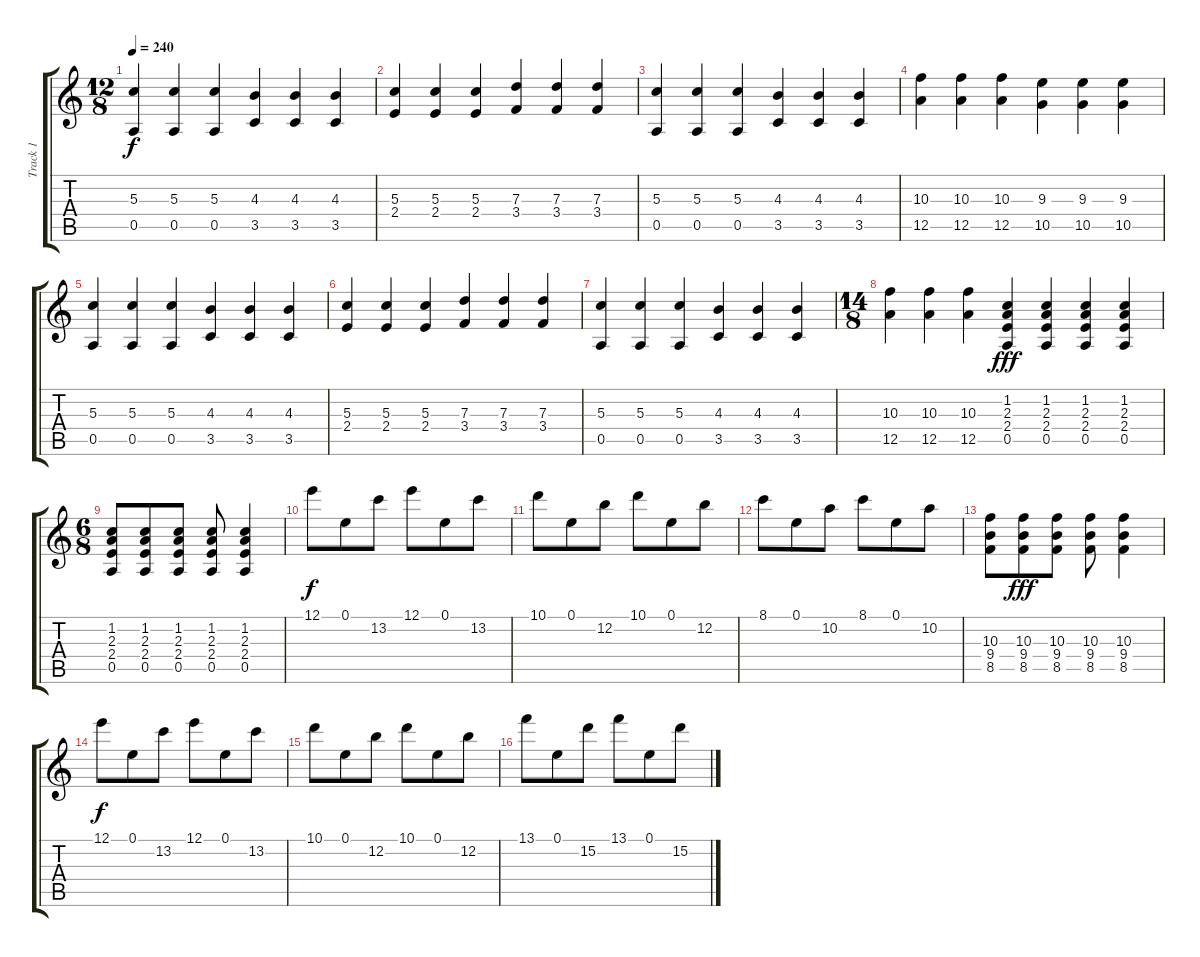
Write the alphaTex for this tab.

\track ("Track 1" "Track 1") {instrument overdrivenguitar}
\staff {score tabs}
\tuning (E4 B3 G3 D3 A2 E2) {hide}
\ts (12 8)
\tempo 240
\clef g2
\ks c
(5.3 0.5).4{dy f instrument overdrivenguitar} (5.3 0.5).4 (5.3 0.5).4 (4.3 3.5).4 (4.3 3.5).4 (4.3 3.5).4 |
(5.3 2.4).4 (5.3 2.4).4 (5.3 2.4).4 (7.3 3.4).4 (7.3 3.4).4 (7.3 3.4).4 |
(5.3 0.5).4 (5.3 0.5).4 (5.3 0.5).4 (4.3 3.5).4 (4.3 3.5).4 (4.3 3.5).4 |
(10.3 12.5).4 (10.3 12.5).4 (10.3 12.5).4 (9.3 10.5).4 (9.3 10.5).4 (9.3 10.5).4 |
(5.3 0.5).4 (5.3 0.5).4 (5.3 0.5).4 (4.3 3.5).4 (4.3 3.5).4 (4.3 3.5).4 |
(5.3 2.4).4 (5.3 2.4).4 (5.3 2.4).4 (7.3 3.4).4 (7.3 3.4).4 (7.3 3.4).4 |
(5.3 0.5).4 (5.3 0.5).4 (5.3 0.5).4 (4.3 3.5).4 (4.3 3.5).4 (4.3 3.5).4 |
\ts (14 8)
(10.3 12.5).4 (10.3 12.5).4 (10.3 12.5).4 (1.2 2.3 2.4 0.5).4{dy fff} (1.2 2.3 2.4 0.5).4 (1.2 2.3 2.4 0.5).4 (1.2 2.3 2.4 0.5).4 |
\ts (6 8)
(1.2 2.3 2.4 0.5).8 (1.2 2.3 2.4 0.5).8 (1.2 2.3 2.4 0.5).8 (1.2 2.3 2.4 0.5).8 (1.2 2.3 2.4 0.5).4 |
12.1.8{dy f} 0.1.8 13.2.8 12.1.8 0.1.8 13.2.8 |
10.1.8 0.1.8 12.2.8 10.1.8 0.1.8 12.2.8 |
8.1.8 0.1.8 10.2.8 8.1.8 0.1.8 10.2.8 |
(10.3 9.4 8.5).8 (10.3 9.4 8.5).8{dy fff} (10.3 9.4 8.5).8 (10.3 9.4 8.5).8 (10.3 9.4 8.5).4 |
12.1.8{dy f} 0.1.8 13.2.8 12.1.8 0.1.8 13.2.8 |
10.1.8 0.1.8 12.2.8 10.1.8 0.1.8 12.2.8 |
13.1.8 0.1.8 15.2.8 13.1.8 0.1.8 15.2.8
